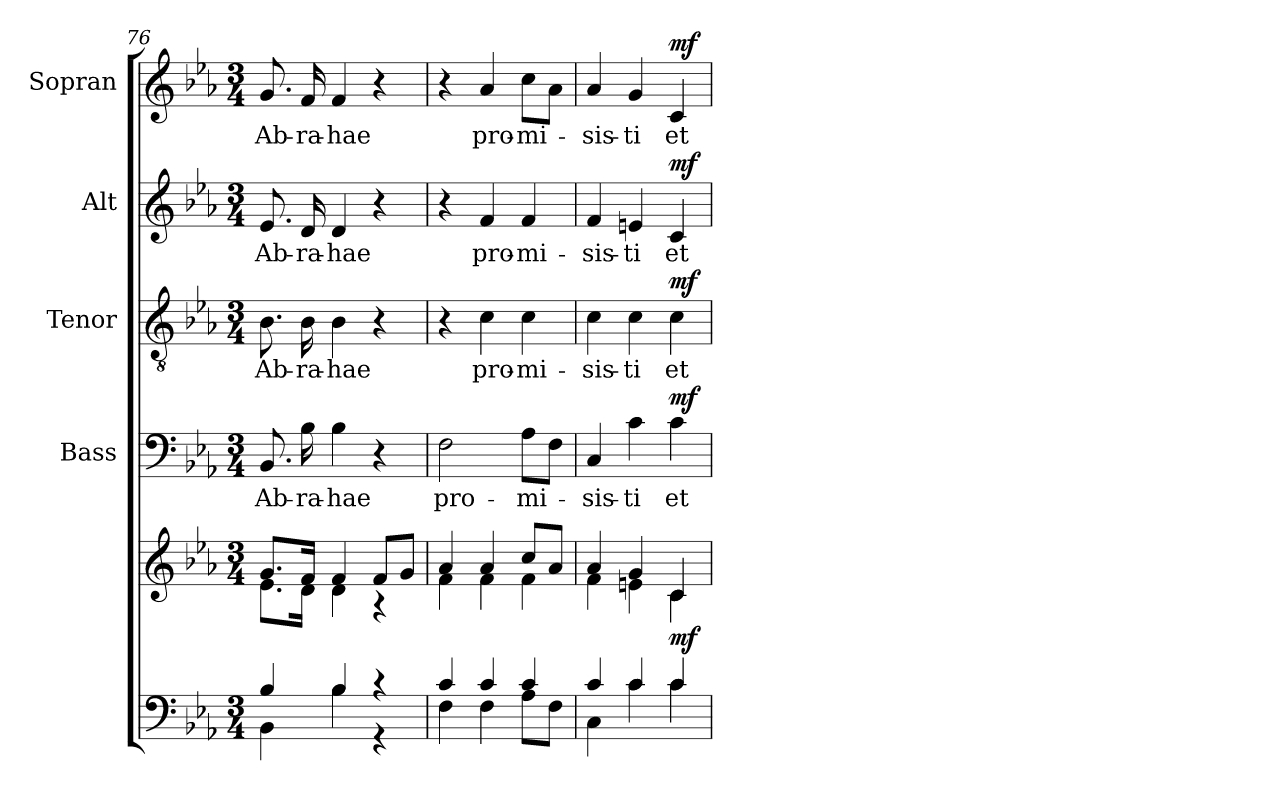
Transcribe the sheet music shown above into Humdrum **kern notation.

**kern	**kern	**dynam	**kern	**text	**dynam	**kern	**text	**dynam	**kern	**text	**dynam	**kern	**text	**dynam
*part5	*part5	*part5	*part4	*part4	*part4	*part3	*part3	*part3	*part2	*part2	*part2	*part1	*part1	*part1
*staff6	*staff5	*staff5/6	*staff4	*staff4	*staff4	*staff3	*staff3	*staff3	*staff2	*staff2	*staff2	*staff1	*staff1	*staff1
*	*	*	*I"Bass	*	*	*I"Tenor	*	*	*I"Alt	*	*	*I"Sopran	*	*
*	*	*	*I'B.	*	*	*I'T.	*	*	*I'A.	*	*	*I'S.	*	*
!!LO:LB:g=z
*clefF4	*clefG2	*	*clefF4	*	*	*clefGv2	*	*	*clefG2	*	*	*clefG2	*	*
*k[b-e-a-]	*k[b-e-a-]	*	*k[b-e-a-]	*	*	*k[b-e-a-]	*	*	*k[b-e-a-]	*	*	*k[b-e-a-]	*	*
*E-:	*E-:	*	*E-:	*	*	*E-:	*	*	*E-:	*	*	*E-:	*	*
*M3/4	*M3/4	*	*M3/4	*	*	*M3/4	*	*	*M3/4	*	*	*M3/4	*	*
=76	=76	=76	=76	=76	=76	=76	=76	=76	=76	=76	=76	=76	=76	=76
*^	*^	*	*	*	*	*	*	*	*	*	*	*	*	*
!	!	!	!	!	!	!LO:LY:b	!	!	!LO:LY:b	!	!	!LO:LY:b	!	!	!LO:LY:b	!
4B-/	4BB-\	8.g/L	8.e-\L	.	8.BB-/	Ab-	.	8.B-\	Ab-	.	8.e-/	Ab-	.	8.g/	Ab-	.
!	!	!	!	!	!	!LO:LY:b	!	!	!LO:LY:b	!	!	!LO:LY:b	!	!	!LO:LY:b	!
.	.	16f/Jk	16d\Jk	.	16B-\	-ra-	.	16B-\	-ra-	.	16d/	-ra-	.	16f/	-ra-	.
!	!	!	!	!	!	!LO:LY:b	!	!	!LO:LY:b	!	!	!LO:LY:b	!	!	!LO:LY:b	!
4B-/	4B-\	4f/	4d\	.	4B-\	-hae	.	4B-\	-hae	.	4d/	-hae	.	4f/	-hae	.
4r	4r	8f/L	4rA	.	4r	.	.	4r	.	.	4r	.	.	4r	.	.
.	.	8g/J	.	.	.	.	.	.	.	.	.	.	.	.	.	.
=77	=77	=77	=77	=77	=77	=77	=77	=77	=77	=77	=77	=77	=77	=77	=77	=77
!	!	!	!	!	!	!LO:LY:b	!	!	!	!	!	!	!	!	!	!
4c/	4F\	4a-/	4f\	.	2F\	pro-	.	4r	.	.	4r	.	.	4r	.	.
!	!	!	!	!	!	!	!	!	!LO:LY:b	!	!	!LO:LY:b	!	!	!LO:LY:b	!
4c/	4F\	4a-/	4f\	.	.	.	.	4c\	pro-	.	4f/	pro-	.	4a-/	pro-	.
!	!	!	!	!	!	!LO:LY:b	!	!	!LO:LY:b	!	!	!LO:LY:b	!	!	!LO:LY:b	!
4c/	8A-\L	8cc/L	4f\	.	8A-\L	-mi-	.	4c\	-mi-	.	4f/	-mi-	.	8cc\L	-mi-	.
.	8F\J	8a-/J	.	.	8F\J	.	.	.	.	.	.	.	.	8a-\J	.	.
=78	=78	=78	=78	=78	=78	=78	=78	=78	=78	=78	=78	=78	=78	=78	=78	=78
!	!	!	!	!	!	!LO:LY:b	!	!	!LO:LY:b	!	!	!LO:LY:b	!	!	!LO:LY:b	!
4c/	4C\	4a-/	4f\	.	4C/	-sis-	.	4c\	-sis-	.	4f/	-sis-	.	4a-/	-sis-	.
!	!	!	!	!	!	!LO:LY:b	!	!	!LO:LY:b	!	!	!LO:LY:b	!	!	!LO:LY:b	!
4c/	4c\	4g/	4en\	.	4c\	-ti	.	4c\	-ti	.	4en/	-ti	.	4g/	-ti	.
!	!	!	!	!LO:DY:b	!	!LO:LY:b	!LO:DY:a	!	!LO:LY:b	!LO:DY:a	!	!LO:LY:b	!LO:DY:a	!	!LO:LY:b	!LO:DY:a
4c/	4c\	4c/	4c\	mf	4c\	et	mf	4c\	et	mf	4c/	et	mf	4c/	et	mf
*v	*v	*	*	*	*	*	*	*	*	*	*	*	*	*	*	*
*	*v	*v	*	*	*	*	*	*	*	*	*	*	*	*	*
=	=	=	=	=	=	=	=	=	=	=	=	=	=	=
*-	*-	*-	*-	*-	*-	*-	*-	*-	*-	*-	*-	*-	*-	*-
